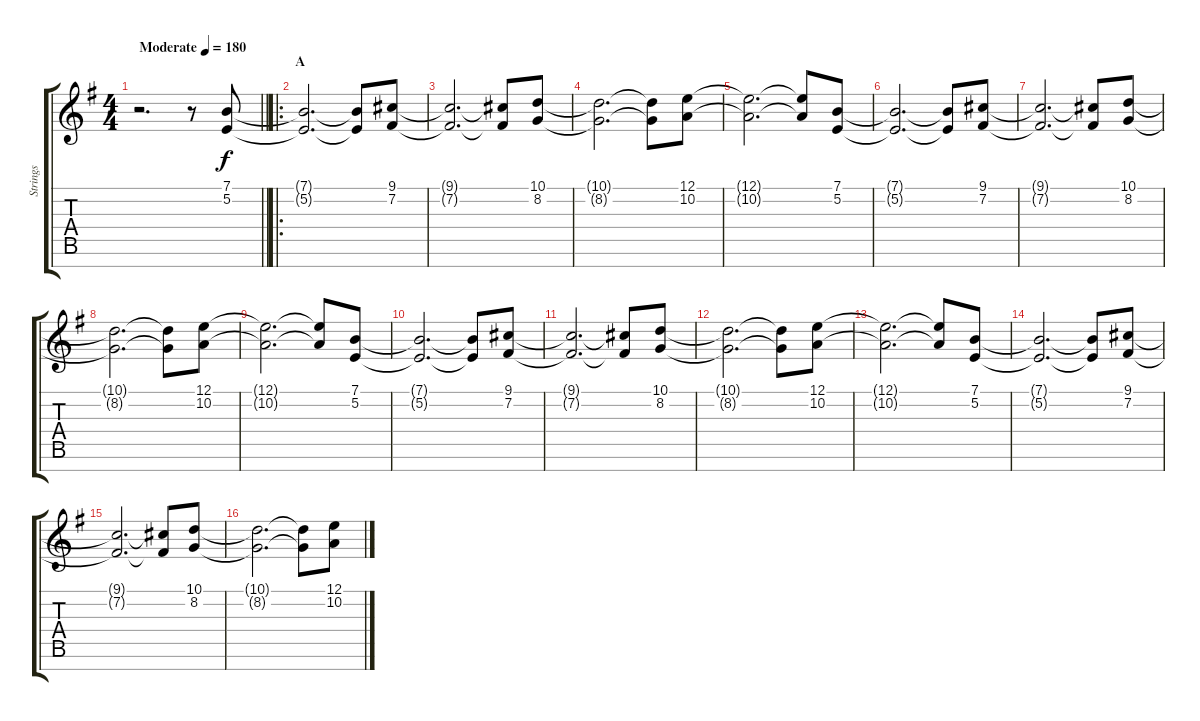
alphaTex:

\track ("Strings" "Strings") {instrument stringensemble1}
\staff {score tabs}
\tuning (E4 B3 G3 D3 A2 E2 B1) {hide}
\ts (4 4)
\tempo (180 "Moderate")
\clef g2
\barLineRight lightlight
\ks g
r.2{d dy f instrument stringensemble1} r.8 (7.1 5.2).8 |
\ro
\section ("" "A")
(7.1{t} 5.2{t}).2{d} (7.1{t} 5.2{t}).8 (9.1 7.2).8 |
(9.1{t} 7.2{t}).2{d} (9.1{t} 7.2{t}).8 (10.1 8.2).8 |
(10.1{t} 8.2{t}).2{d} (10.1{t} 8.2{t}).8 (12.1 10.2).8 |
(12.1{t} 10.2{t}).2{d} (12.1{t} 10.2{t}).8 (7.1 5.2).8 |
(7.1{t} 5.2{t}).2{d} (7.1{t} 5.2{t}).8 (9.1 7.2).8 |
(9.1{t} 7.2{t}).2{d} (9.1{t} 7.2{t}).8 (10.1 8.2).8 |
(10.1{t} 8.2{t}).2{d} (10.1{t} 8.2{t}).8 (12.1 10.2).8 |
(12.1{t} 10.2{t}).2{d} (12.1{t} 10.2{t}).8 (7.1 5.2).8 |
(7.1{t} 5.2{t}).2{d} (7.1{t} 5.2{t}).8 (9.1 7.2).8 |
(9.1{t} 7.2{t}).2{d} (9.1{t} 7.2{t}).8 (10.1 8.2).8 |
(10.1{t} 8.2{t}).2{d} (10.1{t} 8.2{t}).8 (12.1 10.2).8 |
(12.1{t} 10.2{t}).2{d} (12.1{t} 10.2{t}).8 (7.1 5.2).8 |
(7.1{t} 5.2{t}).2{d} (7.1{t} 5.2{t}).8 (9.1 7.2).8 |
(9.1{t} 7.2{t}).2{d} (9.1{t} 7.2{t}).8 (10.1 8.2).8 |
(10.1{t} 8.2{t}).2{d} (10.1{t} 8.2{t}).8 (12.1 10.2).8
